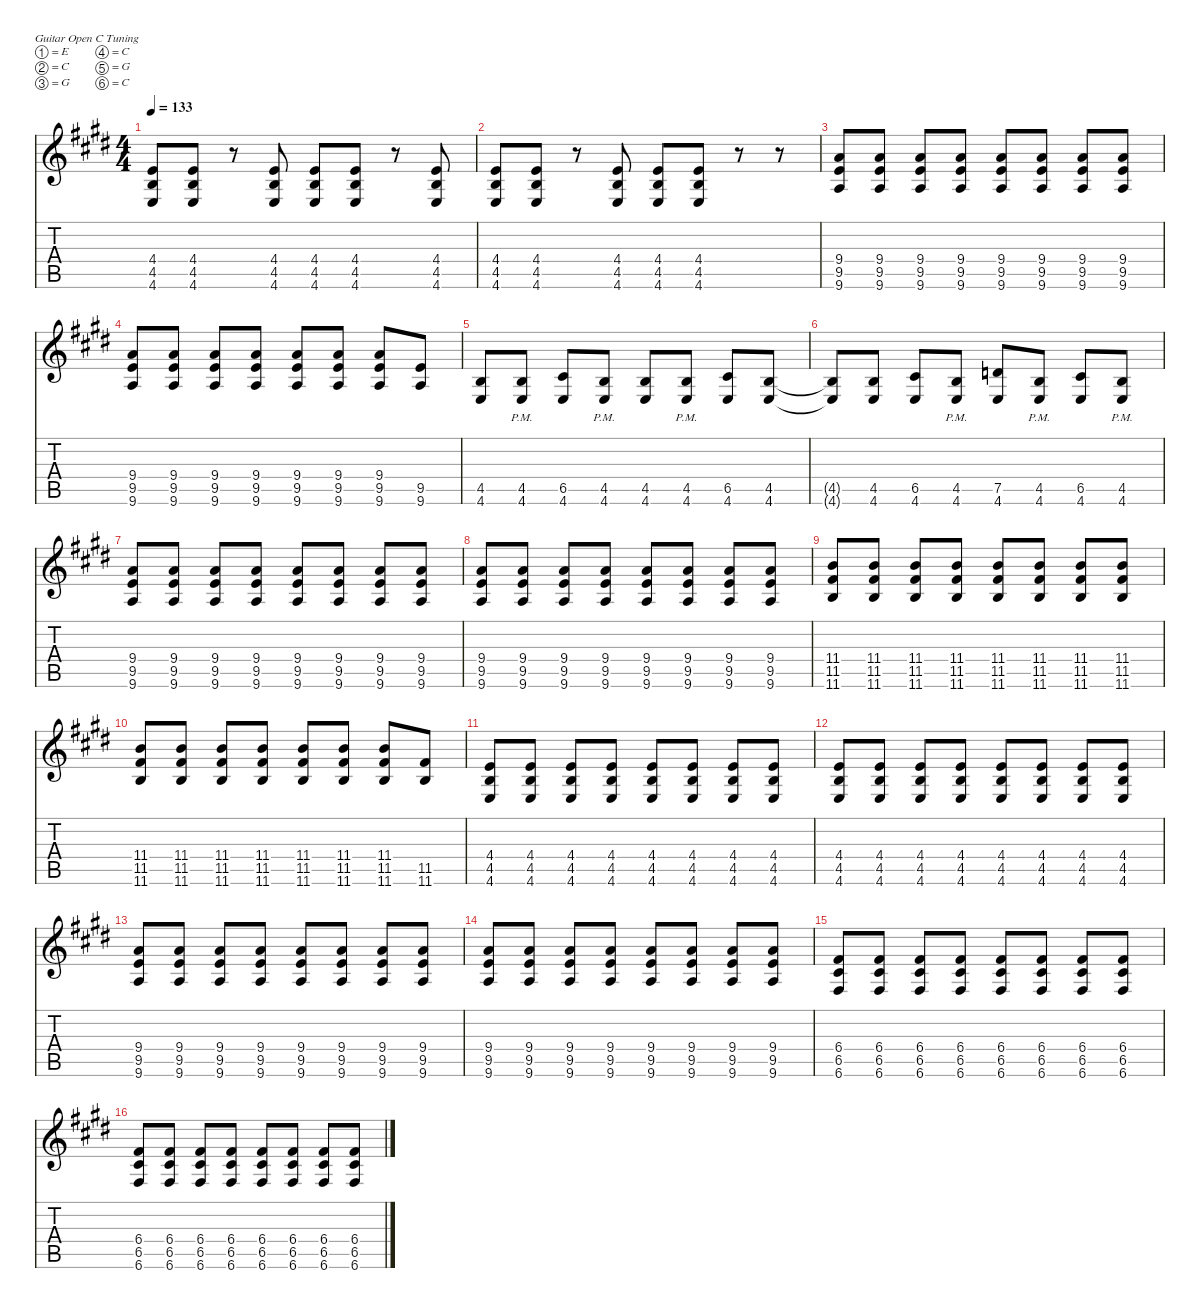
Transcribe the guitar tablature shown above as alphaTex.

\defaultSystemsLayout 4
\hideDynamics
\bracketExtendMode nobrackets
\singleTrackTrackNamePolicy hidden
\multiTrackTrackNamePolicy hidden
\firstSystemTrackNameMode fullname
\firstSystemTrackNameOrientation horizontal
\otherSystemsTrackNameOrientation horizontal
\track ("Devin Townsend" "dist.guit.") {instrument distortionguitar}
\staff {score tabs}
\tuning (E4 C4 G3 C3 G2 C2)
\ts (4 4)
\tempo 133
\clef g2
\ks e
(4.4{acc forcenatural} 4.5{acc forcenatural} 4.6{acc forcenatural}).8{dy f beam Up} (4.4{acc forcenatural} 4.5{acc forcenatural} 4.6{acc forcenatural}).8{beam Up} r.8{beam Up} (4.4{acc forcenatural} 4.5{acc forcenatural} 4.6{acc forcenatural}).8{beam Up} (4.4{acc forcenatural} 4.5{acc forcenatural} 4.6{acc forcenatural}).8{beam Up} (4.4{acc forcenatural} 4.5{acc forcenatural} 4.6{acc forcenatural}).8{beam Up} r.8{beam Up} (4.4{acc forcenatural} 4.5{acc forcenatural} 4.6{acc forcenatural}).8{beam Up} |
(4.4{acc forcenatural} 4.5{acc forcenatural} 4.6{acc forcenatural}).8{beam Up} (4.4{acc forcenatural} 4.5{acc forcenatural} 4.6{acc forcenatural}).8{beam Up} r.8{beam Up} (4.4{acc forcenatural} 4.5{acc forcenatural} 4.6{acc forcenatural}).8{beam Up} (4.4{acc forcenatural} 4.5{acc forcenatural} 4.6{acc forcenatural}).8{beam Up} (4.4{acc forcenatural} 4.5{acc forcenatural} 4.6{acc forcenatural}).8{beam Up} r.8{beam Up} r.8{beam Up} |
(9.4{acc forcenatural} 9.5{acc forcenatural} 9.6{acc forcenatural}).8{beam Up} (9.4{acc forcenatural} 9.5{acc forcenatural} 9.6{acc forcenatural}).8{beam Up} (9.4{acc forcenatural} 9.5{acc forcenatural} 9.6{acc forcenatural}).8{beam Up} (9.4{acc forcenatural} 9.5{acc forcenatural} 9.6{acc forcenatural}).8{beam Up} (9.4{acc forcenatural} 9.5{acc forcenatural} 9.6{acc forcenatural}).8{beam Up} (9.4{acc forcenatural} 9.5{acc forcenatural} 9.6{acc forcenatural}).8{beam Up} (9.4{acc forcenatural} 9.5{acc forcenatural} 9.6{acc forcenatural}).8{beam Up} (9.4{acc forcenatural} 9.5{acc forcenatural} 9.6{acc forcenatural}).8{beam Up} |
(9.4{acc forcenatural} 9.5{acc forcenatural} 9.6{acc forcenatural}).8{beam Up} (9.4{acc forcenatural} 9.5{acc forcenatural} 9.6{acc forcenatural}).8{beam Up} (9.4{acc forcenatural} 9.5{acc forcenatural} 9.6{acc forcenatural}).8{beam Up} (9.4{acc forcenatural} 9.5{acc forcenatural} 9.6{acc forcenatural}).8{beam Up} (9.4{acc forcenatural} 9.5{acc forcenatural} 9.6{acc forcenatural}).8{beam Up} (9.4{acc forcenatural} 9.5{acc forcenatural} 9.6{acc forcenatural}).8{beam Up} (9.4{acc forcenatural} 9.5{acc forcenatural} 9.6{acc forcenatural}).8{beam Up} (9.5{acc forcenatural} 9.6{acc forcenatural}).8{beam Up} |
(4.5{acc forcenatural} 4.6{acc forcenatural}).8{beam Up} (4.5{pm acc forcenatural} 4.6{pm acc forcenatural}).8{beam Up} (6.5{acc #} 4.6{acc forcenatural}).8{beam Up} (4.5{pm acc forcenatural} 4.6{pm acc forcenatural}).8{beam Up} (4.5{acc forcenatural} 4.6{acc forcenatural}).8{beam Up} (4.5{pm acc forcenatural} 4.6{pm acc forcenatural}).8{beam Up} (6.5{acc #} 4.6{acc forcenatural}).8{beam Up} (4.5{acc forcenatural} 4.6{acc forcenatural}).8{beam Up} |
(4.5{t acc forcenatural} 4.6{t acc forcenatural}).8{beam Up} (4.5{acc forcenatural} 4.6{acc forcenatural}).8{beam Up} (6.5{acc #} 4.6{acc forcenatural}).8{beam Up} (4.5{pm acc forcenatural} 4.6{pm acc forcenatural}).8{beam Up} (7.5{acc forcenatural} 4.6{acc forcenatural}).8{beam Up} (4.5{pm acc forcenatural} 4.6{pm acc forcenatural}).8{beam Up} (6.5{acc #} 4.6{acc forcenatural}).8{beam Up} (4.5{pm acc forcenatural} 4.6{pm acc forcenatural}).8{beam Up} |
(9.4{acc forcenatural} 9.5{acc forcenatural} 9.6{acc forcenatural}).8{beam Up} (9.4{acc forcenatural} 9.5{acc forcenatural} 9.6{acc forcenatural}).8{beam Up} (9.4{acc forcenatural} 9.5{acc forcenatural} 9.6{acc forcenatural}).8{beam Up} (9.4{acc forcenatural} 9.5{acc forcenatural} 9.6{acc forcenatural}).8{beam Up} (9.4{acc forcenatural} 9.5{acc forcenatural} 9.6{acc forcenatural}).8{beam Up} (9.4{acc forcenatural} 9.5{acc forcenatural} 9.6{acc forcenatural}).8{beam Up} (9.4{acc forcenatural} 9.5{acc forcenatural} 9.6{acc forcenatural}).8{beam Up} (9.4{acc forcenatural} 9.5{acc forcenatural} 9.6{acc forcenatural}).8{beam Up} |
(9.4{acc forcenatural} 9.5{acc forcenatural} 9.6{acc forcenatural}).8{beam Up} (9.4{acc forcenatural} 9.5{acc forcenatural} 9.6{acc forcenatural}).8{beam Up} (9.4{acc forcenatural} 9.5{acc forcenatural} 9.6{acc forcenatural}).8{beam Up} (9.4{acc forcenatural} 9.5{acc forcenatural} 9.6{acc forcenatural}).8{beam Up} (9.4{acc forcenatural} 9.5{acc forcenatural} 9.6{acc forcenatural}).8{beam Up} (9.4{acc forcenatural} 9.5{acc forcenatural} 9.6{acc forcenatural}).8{beam Up} (9.4{acc forcenatural} 9.5{acc forcenatural} 9.6{acc forcenatural}).8{beam Up} (9.4{acc forcenatural} 9.5{acc forcenatural} 9.6{acc forcenatural}).8{beam Up} |
(11.4{acc forcenatural} 11.5{acc #} 11.6{acc forcenatural}).8{beam Up} (11.4{acc forcenatural} 11.5{acc #} 11.6{acc forcenatural}).8{beam Up} (11.4{acc forcenatural} 11.5{acc #} 11.6{acc forcenatural}).8{beam Up} (11.4{acc forcenatural} 11.5{acc #} 11.6{acc forcenatural}).8{beam Up} (11.4{acc forcenatural} 11.5{acc #} 11.6{acc forcenatural}).8{beam Up} (11.4{acc forcenatural} 11.5{acc #} 11.6{acc forcenatural}).8{beam Up} (11.4{acc forcenatural} 11.5{acc #} 11.6{acc forcenatural}).8{beam Up} (11.4{acc forcenatural} 11.5{acc #} 11.6{acc forcenatural}).8{beam Up} |
(11.4{acc forcenatural} 11.5{acc #} 11.6{acc forcenatural}).8{beam Up} (11.4{acc forcenatural} 11.5{acc #} 11.6{acc forcenatural}).8{beam Up} (11.4{acc forcenatural} 11.5{acc #} 11.6{acc forcenatural}).8{beam Up} (11.4{acc forcenatural} 11.5{acc #} 11.6{acc forcenatural}).8{beam Up} (11.4{acc forcenatural} 11.5{acc #} 11.6{acc forcenatural}).8{beam Up} (11.4{acc forcenatural} 11.5{acc #} 11.6{acc forcenatural}).8{beam Up} (11.4{acc forcenatural} 11.5{acc #} 11.6{acc forcenatural}).8{beam Up} (11.5{acc #} 11.6{acc forcenatural}).8{beam Up} |
(4.4{acc forcenatural} 4.5{acc forcenatural} 4.6{acc forcenatural}).8{beam Up} (4.4{acc forcenatural} 4.5{acc forcenatural} 4.6{acc forcenatural}).8{beam Up} (4.4{acc forcenatural} 4.5{acc forcenatural} 4.6{acc forcenatural}).8{beam Up} (4.4{acc forcenatural} 4.5{acc forcenatural} 4.6{acc forcenatural}).8{beam Up} (4.4{acc forcenatural} 4.5{acc forcenatural} 4.6{acc forcenatural}).8{beam Up} (4.4{acc forcenatural} 4.5{acc forcenatural} 4.6{acc forcenatural}).8{beam Up} (4.4{acc forcenatural} 4.5{acc forcenatural} 4.6{acc forcenatural}).8{beam Up} (4.4{acc forcenatural} 4.5{acc forcenatural} 4.6{acc forcenatural}).8{beam Up} |
(4.4{acc forcenatural} 4.5{acc forcenatural} 4.6{acc forcenatural}).8{beam Up} (4.4{acc forcenatural} 4.5{acc forcenatural} 4.6{acc forcenatural}).8{beam Up} (4.4{acc forcenatural} 4.5{acc forcenatural} 4.6{acc forcenatural}).8{beam Up} (4.4{acc forcenatural} 4.5{acc forcenatural} 4.6{acc forcenatural}).8{beam Up} (4.4{acc forcenatural} 4.5{acc forcenatural} 4.6{acc forcenatural}).8{beam Up} (4.4{acc forcenatural} 4.5{acc forcenatural} 4.6{acc forcenatural}).8{beam Up} (4.4{acc forcenatural} 4.5{acc forcenatural} 4.6{acc forcenatural}).8{beam Up} (4.4{acc forcenatural} 4.5{acc forcenatural} 4.6{acc forcenatural}).8{beam Up} |
(9.4{acc forcenatural} 9.5{acc forcenatural} 9.6{acc forcenatural}).8{beam Up} (9.4{acc forcenatural} 9.5{acc forcenatural} 9.6{acc forcenatural}).8{beam Up} (9.4{acc forcenatural} 9.5{acc forcenatural} 9.6{acc forcenatural}).8{beam Up} (9.4{acc forcenatural} 9.5{acc forcenatural} 9.6{acc forcenatural}).8{beam Up} (9.4{acc forcenatural} 9.5{acc forcenatural} 9.6{acc forcenatural}).8{beam Up} (9.4{acc forcenatural} 9.5{acc forcenatural} 9.6{acc forcenatural}).8{beam Up} (9.4{acc forcenatural} 9.5{acc forcenatural} 9.6{acc forcenatural}).8{beam Up} (9.4{acc forcenatural} 9.5{acc forcenatural} 9.6{acc forcenatural}).8{beam Up} |
(9.4{acc forcenatural} 9.5{acc forcenatural} 9.6{acc forcenatural}).8{beam Up} (9.4{acc forcenatural} 9.5{acc forcenatural} 9.6{acc forcenatural}).8{beam Up} (9.4{acc forcenatural} 9.5{acc forcenatural} 9.6{acc forcenatural}).8{beam Up} (9.4{acc forcenatural} 9.5{acc forcenatural} 9.6{acc forcenatural}).8{beam Up} (9.4{acc forcenatural} 9.5{acc forcenatural} 9.6{acc forcenatural}).8{beam Up} (9.4{acc forcenatural} 9.5{acc forcenatural} 9.6{acc forcenatural}).8{beam Up} (9.4{acc forcenatural} 9.5{acc forcenatural} 9.6{acc forcenatural}).8{beam Up} (9.4{acc forcenatural} 9.5{acc forcenatural} 9.6{acc forcenatural}).8{beam Up} |
(6.4{acc #} 6.5{acc #} 6.6{acc #}).8{beam Up} (6.4{acc #} 6.5{acc #} 6.6{acc #}).8{beam Up} (6.4{acc #} 6.5{acc #} 6.6{acc #}).8{beam Up} (6.4{acc #} 6.5{acc #} 6.6{acc #}).8{beam Up} (6.4{acc #} 6.5{acc #} 6.6{acc #}).8{beam Up} (6.4{acc #} 6.5{acc #} 6.6{acc #}).8{beam Up} (6.4{acc #} 6.5{acc #} 6.6{acc #}).8{beam Up} (6.4{acc #} 6.5{acc #} 6.6{acc #}).8{beam Up} |
(6.4{acc #} 6.5{acc #} 6.6{acc #}).8{beam Up} (6.4{acc #} 6.5{acc #} 6.6{acc #}).8{beam Up} (6.4{acc #} 6.5{acc #} 6.6{acc #}).8{beam Up} (6.4{acc #} 6.5{acc #} 6.6{acc #}).8{beam Up} (6.4{acc #} 6.5{acc #} 6.6{acc #}).8{beam Up} (6.4{acc #} 6.5{acc #} 6.6{acc #}).8{beam Up} (6.4{acc #} 6.5{acc #} 6.6{acc #}).8{beam Up} (6.4{acc #} 6.5{acc #} 6.6{acc #}).8{beam Up}
